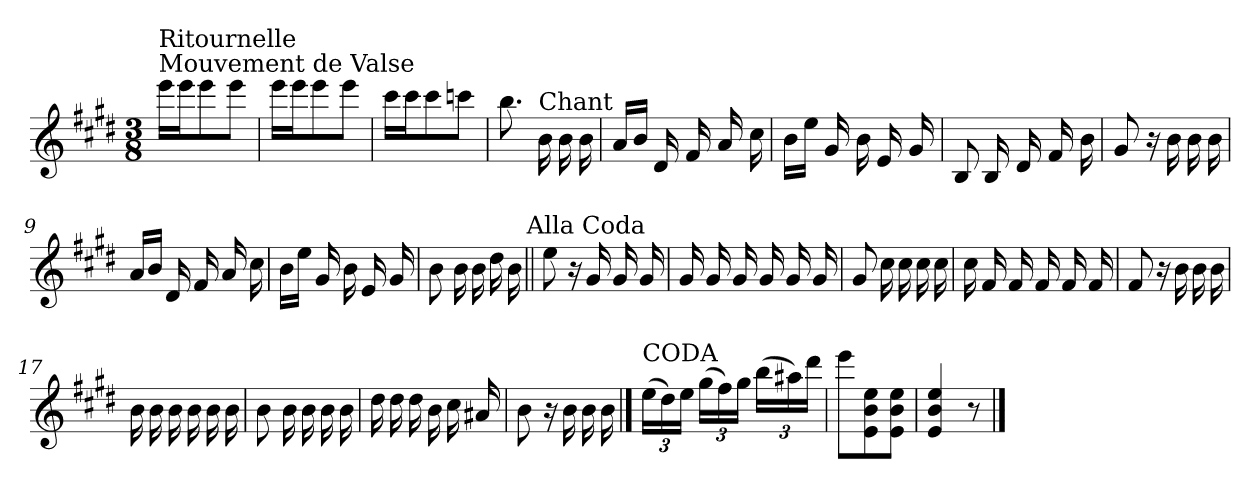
**kern
*part1
*staff1
*clefG2
*k[f#c#g#d#]
*E:
*M3/8
=1
!LO:TX:a:t=Mouvement de Valse
!LO:TX:a:t=Ritournelle
16eee\LL
16eee\J
8eee\
8eee\J
=2
16eee\LL
16eee\J
8eee\
8eee\J
=3
16ccc#\LL
16ccc#\J
8ccc#\
8cccn\J
=4
8.bb\
!LO:TX:a:t=Chant
16b\
16b\
16b\
=5
16a/LL
16b/JJ
16d#/
16f#/
16a/
16cc#\
=6
16b\LL
16ee\JJ
16g#/
16b\
16e/
16g#/
!!LO:LB:g=z
=7
8B/
16B/
16d#/
16f#/
16b\
=8
8g#/
16r
16b\
16b\
16b\
=9
16a/LL
16b/JJ
16d#/
16f#/
16a/
16cc#\
=10
16b\LL
16ee\JJ
16g#/
16b\
16e/
16g#/
=11
8b\
16b\
16b\
16dd#\
16b\
!LO:TX:a:t=Alla Coda
=12||
8ee\
16r
16g#/
16g#/
16g#/
!!LO:LB:g=z
=13
16g#/
16g#/
16g#/
16g#/
16g#/
16g#/
=14
8g#/
16cc#\
16cc#\
16cc#\
16cc#\
=15
16cc#\
16f#/
16f#/
16f#/
16f#/
16f#/
=16
8f#/
16r
16b\
16b\
16b\
=17
16b\
16b\
16b\
16b\
16b\
16b\
=18
8b\
16b\
16b\
16b\
16b\
!!LO:LB:g=z
=19
16dd#\
16dd#\
16dd#\
16b\
16cc#\
16a#X/
=20
8b\
16r
16b\
16b\
16b\
==21
!LO:TX:a:t=CODA
(>24ee\LL
24dd#\)
24ee\JJ
(>24gg#\LL
24ff#\)
24gg#\JJ
(>24bb\LL
24aa#X\)
24ddd#\JJ
=22
8eee\L
8e\ 8b\ 8ee\
8e\ 8b\ 8ee\J
=23
4e/ 4b/ 4ee/
8r
==
*-
